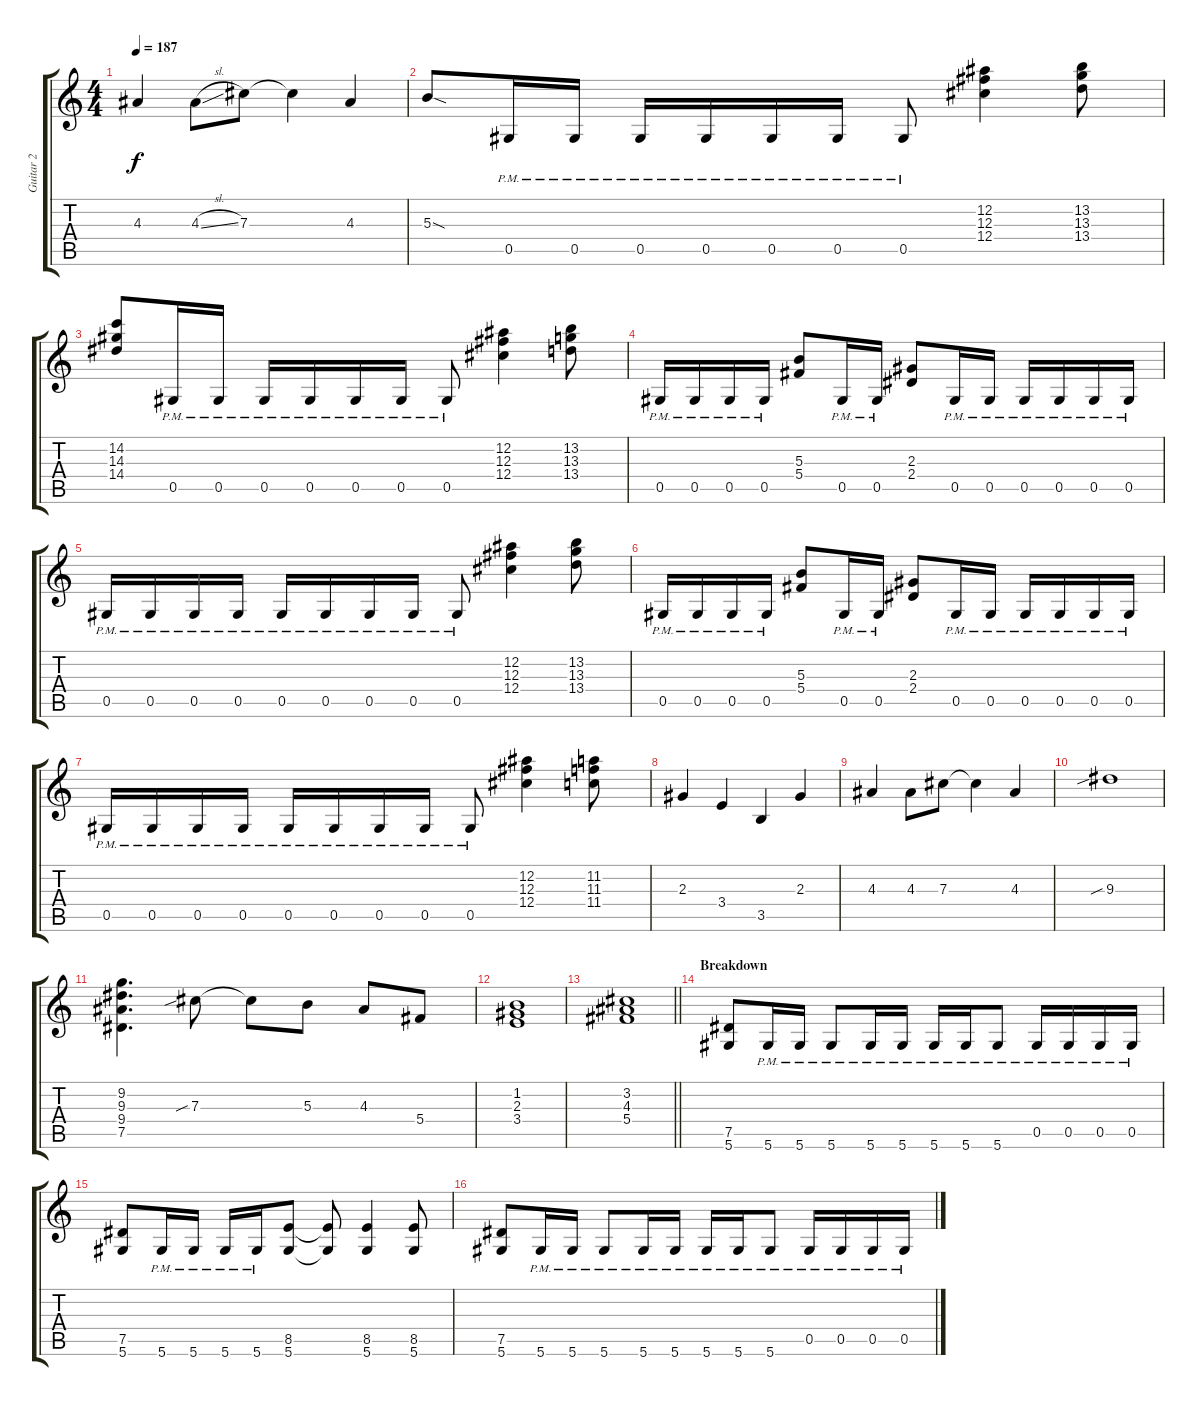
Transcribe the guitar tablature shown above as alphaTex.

\track ("Guitar 2" "Guitar 2") {instrument overdrivenguitar}
\staff {score tabs}
\tuning (Eb4 Bb3 Gb3 Db3 Ab2 Eb2) {hide}
\ts (4 4)
\tempo 187
\clef g2
\ks c
4.3.4{dy f} 4.3{sl}.8 7.3.8 7.3{t}.4 4.3.4 |
5.3{sod}.8 0.5{pm}.16 0.5{pm}.16 0.5{pm}.16 0.5{pm}.16 0.5{pm}.16 0.5{pm}.16 0.5{pm}.8 (12.2 12.3 12.4).4 (13.2 13.3 13.4).8 |
(14.2 14.3 14.4).8 0.5{pm}.16 0.5{pm}.16 0.5{pm}.16 0.5{pm}.16 0.5{pm}.16 0.5{pm}.16 0.5{pm}.8 (12.2 12.3 12.4).4 (13.2 13.3 13.4).8 |
0.5{pm}.16 0.5{pm}.16 0.5{pm}.16 0.5{pm}.16 (5.3 5.4).8 0.5{pm}.16 0.5{pm}.16 (2.3 2.4).8 0.5{pm}.16 0.5{pm}.16 0.5{pm}.16 0.5{pm}.16 0.5{pm}.16 0.5{pm}.16 |
0.5{pm}.16 0.5{pm}.16 0.5{pm}.16 0.5{pm}.16 0.5{pm}.16 0.5{pm}.16 0.5{pm}.16 0.5{pm}.16 0.5{pm}.8 (12.2 12.3 12.4).4 (13.2 13.3 13.4).8 |
0.5{pm}.16 0.5{pm}.16 0.5{pm}.16 0.5{pm}.16 (5.3 5.4).8 0.5{pm}.16 0.5{pm}.16 (2.3 2.4).8 0.5{pm}.16 0.5{pm}.16 0.5{pm}.16 0.5{pm}.16 0.5{pm}.16 0.5{pm}.16 |
0.5{pm}.16 0.5{pm}.16 0.5{pm}.16 0.5{pm}.16 0.5{pm}.16 0.5{pm}.16 0.5{pm}.16 0.5{pm}.16 0.5{pm}.8 (12.2 12.3 12.4).4 (11.2 11.3 11.4).8 |
2.3.4 3.4.4 3.5.4 2.3.4 |
4.3.4 4.3.8 7.3.8 7.3{t}.4 4.3.4 |
9.3{sib}.1 |
(9.2 9.3 9.4 7.5).4{d} 7.3{sib}.8 7.3{t}.8 5.3.8 4.3.8 5.4.8 |
(1.2 2.3 3.4).1 |
\barLineRight lightlight
(3.2 4.3 5.4).1 |
\section ("" "Breakdown")
(7.5 5.6).8 5.6{pm}.16 5.6{pm}.16 5.6{pm}.8 5.6{pm}.16 5.6{pm}.16 5.6{pm}.16 5.6{pm}.16 5.6{pm}.8 0.5{pm}.16 0.5{pm}.16 0.5{pm}.16 0.5{pm}.16 |
(7.5 5.6).8 5.6{pm}.16 5.6{pm}.16 5.6{pm}.16 5.6{pm}.16 (8.5 5.6).8 (8.5{t} 5.6{t}).8 (8.5 5.6).4 (8.5 5.6).8 |
(7.5 5.6).8 5.6{pm}.16 5.6{pm}.16 5.6{pm}.8 5.6{pm}.16 5.6{pm}.16 5.6{pm}.16 5.6{pm}.16 5.6{pm}.8 0.5{pm}.16 0.5{pm}.16 0.5{pm}.16 0.5{pm}.16
